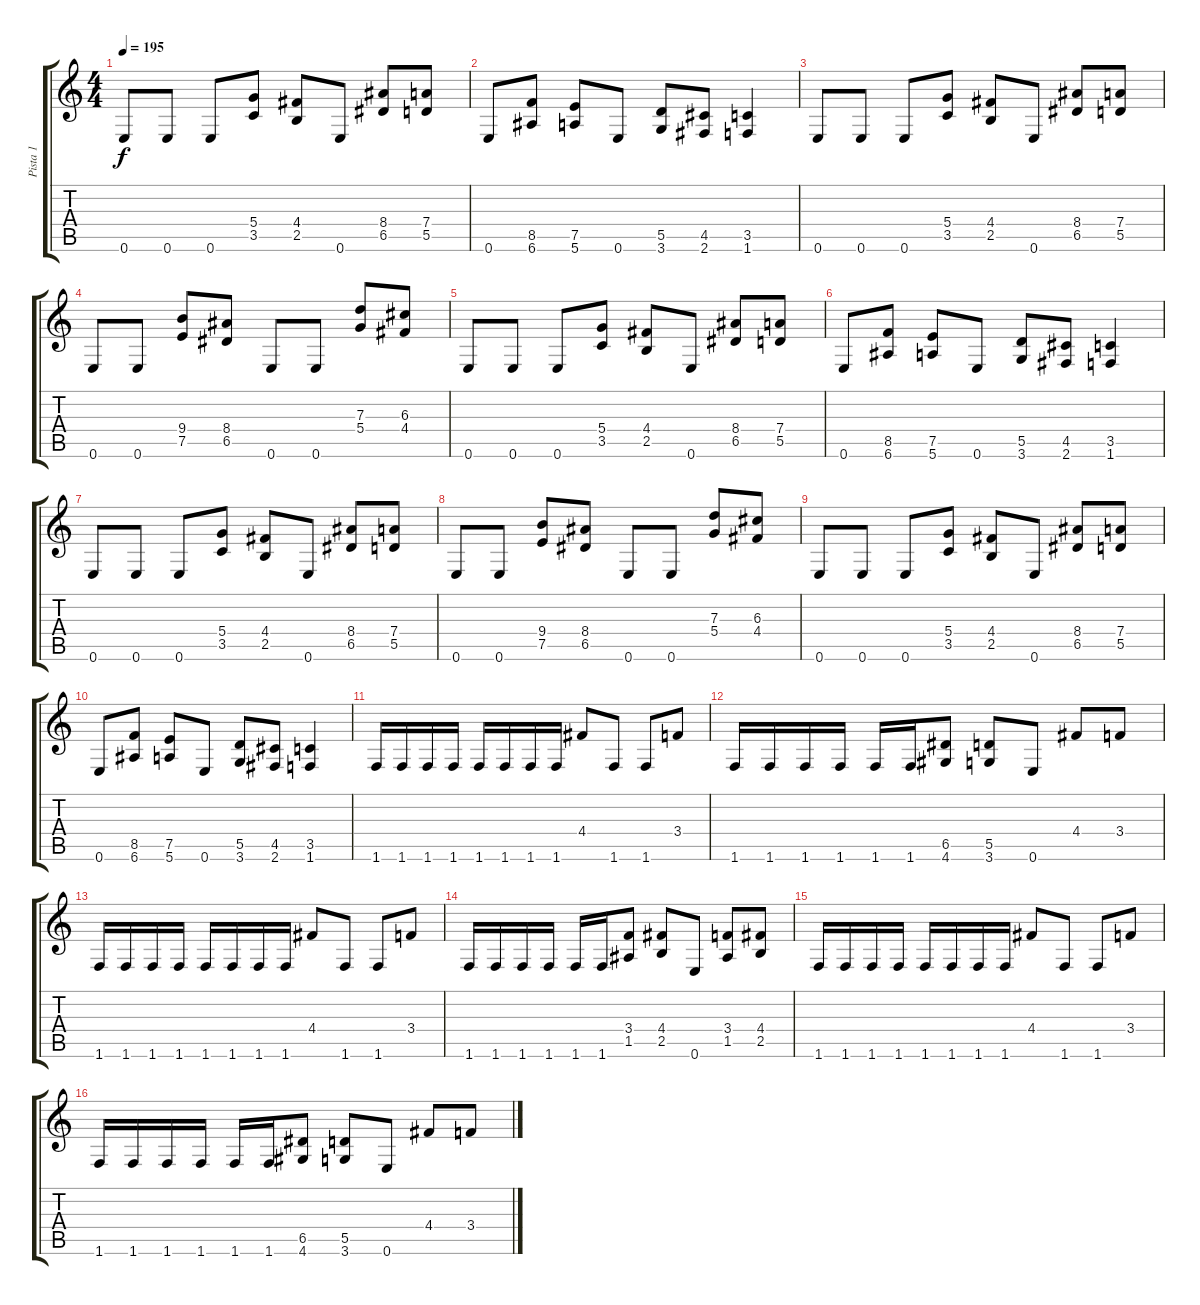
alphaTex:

\track ("Pista 1" "Pista 1") {instrument distortionguitar}
\staff {score tabs}
\tuning (E4 B3 G3 D3 A2 E2) {hide}
\ts (4 4)
\tempo 195
\clef g2
\ks c
0.6.8{dy f} 0.6.8 0.6.8 (5.4 3.5).8 (4.4 2.5).8 0.6.8 (8.4 6.5).8 (7.4 5.5).8 |
0.6.8 (8.5 6.6).8 (7.5 5.6).8 0.6.8 (5.5 3.6).8 (4.5 2.6).8 (3.5 1.6).4 |
0.6.8 0.6.8 0.6.8 (5.4 3.5).8 (4.4 2.5).8 0.6.8 (8.4 6.5).8 (7.4 5.5).8 |
0.6.8 0.6.8 (9.4 7.5).8 (8.4 6.5).8 0.6.8 0.6.8 (7.3 5.4).8 (6.3 4.4).8 |
0.6.8 0.6.8 0.6.8 (5.4 3.5).8 (4.4 2.5).8 0.6.8 (8.4 6.5).8 (7.4 5.5).8 |
0.6.8 (8.5 6.6).8 (7.5 5.6).8 0.6.8 (5.5 3.6).8 (4.5 2.6).8 (3.5 1.6).4 |
0.6.8 0.6.8 0.6.8 (5.4 3.5).8 (4.4 2.5).8 0.6.8 (8.4 6.5).8 (7.4 5.5).8 |
0.6.8 0.6.8 (9.4 7.5).8 (8.4 6.5).8 0.6.8 0.6.8 (7.3 5.4).8 (6.3 4.4).8 |
0.6.8 0.6.8 0.6.8 (5.4 3.5).8 (4.4 2.5).8 0.6.8 (8.4 6.5).8 (7.4 5.5).8 |
0.6.8 (8.5 6.6).8 (7.5 5.6).8 0.6.8 (5.5 3.6).8 (4.5 2.6).8 (3.5 1.6).4 |
1.6.16 1.6.16 1.6.16 1.6.16 1.6.16 1.6.16 1.6.16 1.6.16 4.4.8 1.6.8 1.6.8 3.4.8 |
1.6.16 1.6.16 1.6.16 1.6.16 1.6.16 1.6.16 (6.5 4.6).8 (5.5 3.6).8 0.6.8 4.4.8 3.4.8 |
1.6.16 1.6.16 1.6.16 1.6.16 1.6.16 1.6.16 1.6.16 1.6.16 4.4.8 1.6.8 1.6.8 3.4.8 |
1.6.16 1.6.16 1.6.16 1.6.16 1.6.16 1.6.16 (3.4 1.5).8 (4.4 2.5).8 0.6.8 (3.4 1.5).8 (4.4 2.5).8 |
1.6.16 1.6.16 1.6.16 1.6.16 1.6.16 1.6.16 1.6.16 1.6.16 4.4.8 1.6.8 1.6.8 3.4.8 |
1.6.16 1.6.16 1.6.16 1.6.16 1.6.16 1.6.16 (6.5 4.6).8 (5.5 3.6).8 0.6.8 4.4.8 3.4.8
